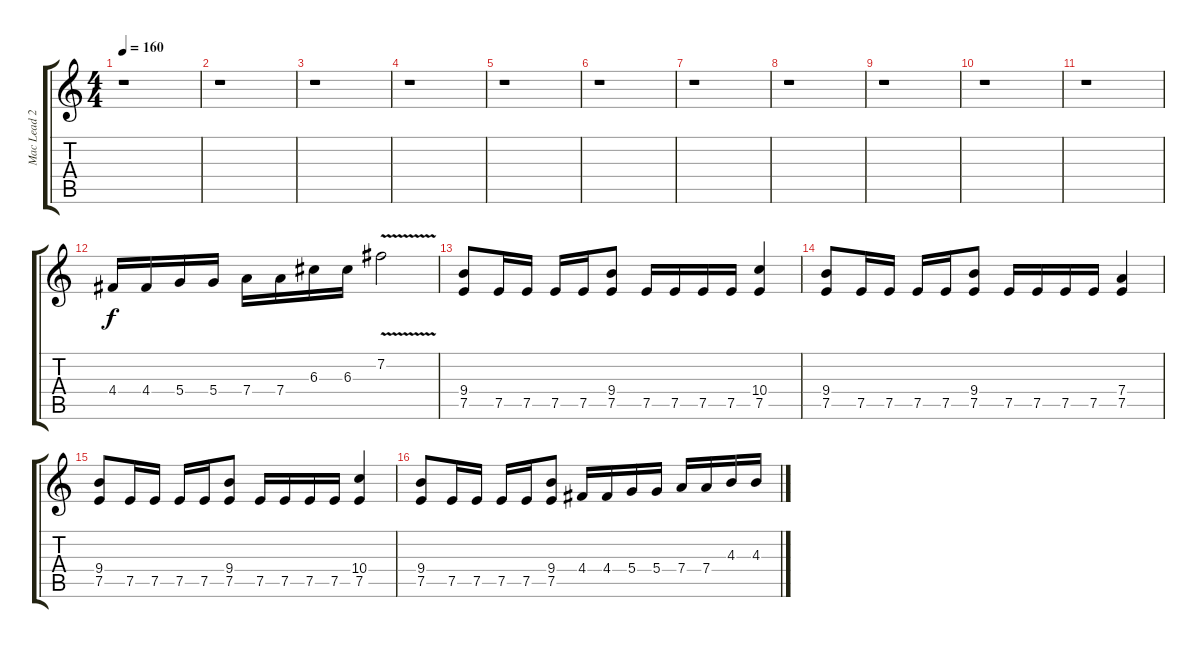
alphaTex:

\track ("Mac Lead 2" "Mac Lead 2") {instrument overdrivenguitar}
\staff {score tabs}
\tuning (E4 B3 G3 D3 A2 E2) {hide}
\ts (4 4)
\tempo 160
\clef g2
\ks c
r.1{dy f} |
r.1 |
r.1 |
r.1 |
r.1 |
r.1 |
r.1 |
r.1 |
r.1 |
r.1 |
r.1 |
4.4.16{instrument overdrivenguitar} 4.4.16 5.4.16 5.4.16 7.4.16 7.4.16 6.3.16 6.3.16 7.2{v}.2 |
(9.4 7.5).8 7.5.16 7.5.16 7.5.16 7.5.16 (9.4 7.5).8 7.5.16 7.5.16 7.5.16 7.5.16 (10.4 7.5).4 |
(9.4 7.5).8 7.5.16 7.5.16 7.5.16 7.5.16 (9.4 7.5).8 7.5.16 7.5.16 7.5.16 7.5.16 (7.4 7.5).4 |
(9.4 7.5).8 7.5.16 7.5.16 7.5.16 7.5.16 (9.4 7.5).8 7.5.16 7.5.16 7.5.16 7.5.16 (10.4 7.5).4 |
(9.4 7.5).8 7.5.16 7.5.16 7.5.16 7.5.16 (9.4 7.5).8 4.4.16 4.4.16 5.4.16 5.4.16 7.4.16 7.4.16 4.3.16 4.3.16
